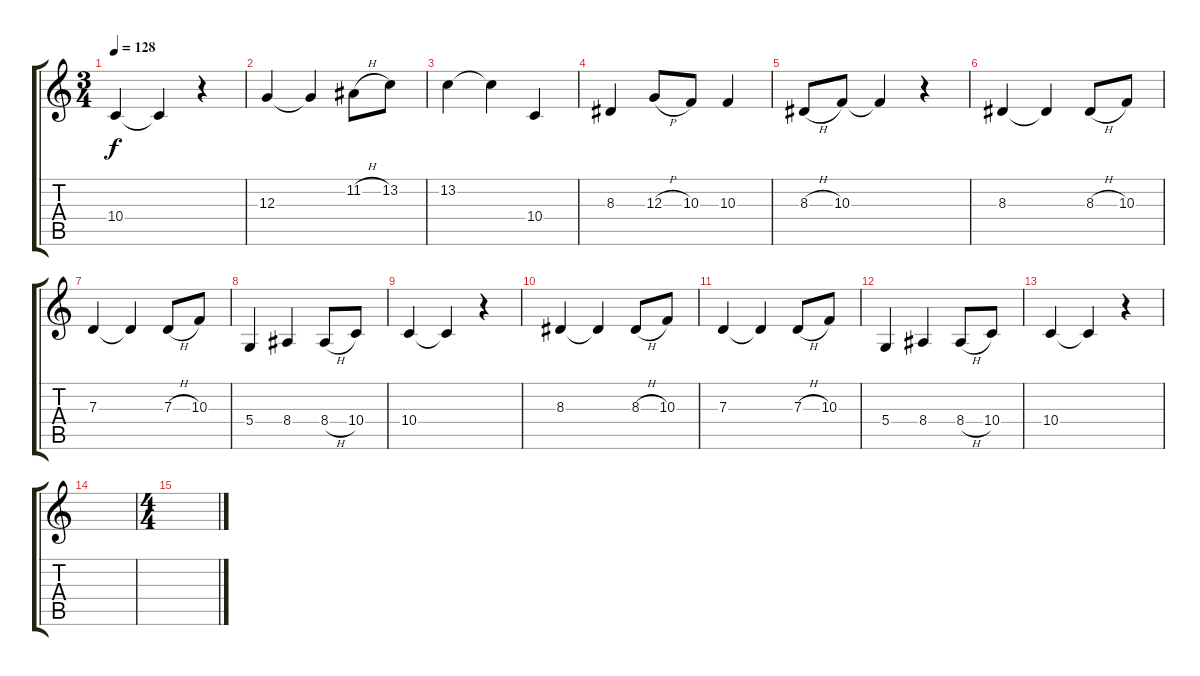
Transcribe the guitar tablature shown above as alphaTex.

\track "" {instrument pad6metallic}
\staff {score tabs}
\tuning (E4 B3 G3 D3 A2 E2) {hide}
\ts (3 4)
\tempo 128
\clef g2
\ks c
10.4.4{dy f} 10.4{t}.4 r.4 |
12.3.4 12.3{t}.4 11.2{h}.8 13.2.8 |
13.2.4 13.2{t}.4 10.4.4 |
8.3.4 12.3{h}.8 10.3.8 10.3.4 |
8.3{h}.8 10.3.8 10.3{t}.4 r.4 |
8.3.4 8.3{t}.4 8.3{h}.8 10.3.8 |
7.3.4 7.3{t}.4 7.3{h}.8 10.3.8 |
5.4.4 8.4.4 8.4{h}.8 10.4.8 |
10.4.4 10.4{t}.4 r.4 |
8.3.4 8.3{t}.4 8.3{h}.8 10.3.8 |
7.3.4 7.3{t}.4 7.3{h}.8 10.3.8 |
5.4.4 8.4.4 8.4{h}.8 10.4.8 |
10.4.4 10.4{t}.4 r.4 |
|
\ts (4 4)
